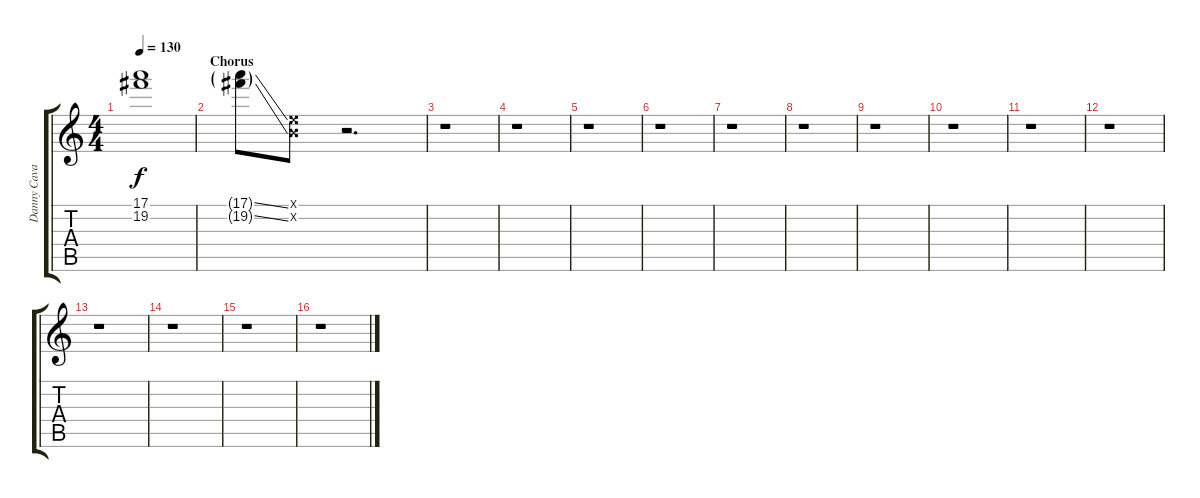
\track ("Danny Cavanagh (Electric Guitar 1)" "Danny Cava") {instrument overdrivenguitar}
\staff {score tabs}
\tuning (E4 B3 G3 D3 A2 E2) {hide}
\ts (4 4)
\tempo 130
\clef g2
\ks c
(17.1{t} 19.2{t}).1{dy f} |
\section ("" "Chorus")
(17.1{ss g} 19.2{ss g}).8 (0.1{x} 0.2{x}).8 r.2{d} |
r.1 |
r.1 |
r.1 |
r.1 |
r.1 |
r.1 |
r.1 |
r.1 |
r.1 |
r.1 |
r.1 |
r.1 |
r.1 |
r.1
